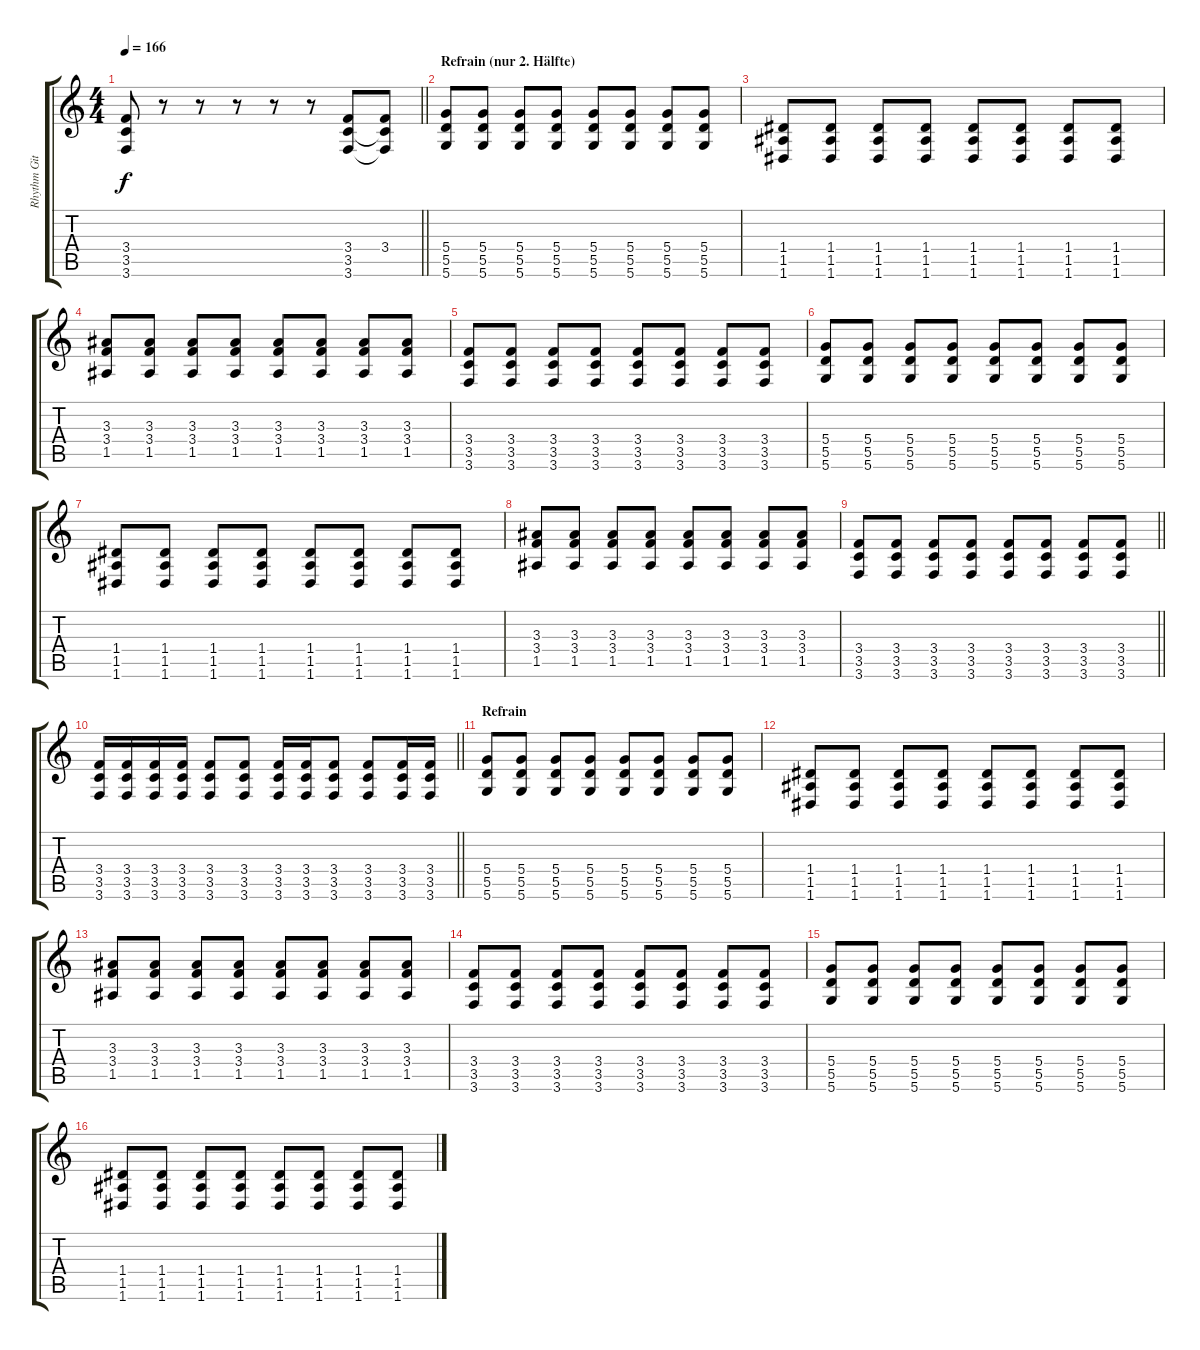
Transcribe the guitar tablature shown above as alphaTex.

\track ("Rhythm Gitarre" "Rhythm Git") {instrument distortionguitar}
\staff {score tabs}
\tuning (E4 B3 G3 D3 A2 D2) {hide}
\ts (4 4)
\tempo 166
\clef g2
\barLineRight lightlight
\ks c
(3.4 3.5 3.6).8{dy f} r.8 r.8 r.8 r.8 r.8 (3.4 3.5 3.6).8 (3.4 3.5{t} 3.6{t}).8 |
\section ("" "Refrain (nur 2. Hälfte)")
(5.4 5.5 5.6).8 (5.4 5.5 5.6).8 (5.4 5.5 5.6).8 (5.4 5.5 5.6).8 (5.4 5.5 5.6).8 (5.4 5.5 5.6).8 (5.4 5.5 5.6).8 (5.4 5.5 5.6).8 |
(1.4 1.5 1.6).8 (1.4 1.5 1.6).8 (1.4 1.5 1.6).8 (1.4 1.5 1.6).8 (1.4 1.5 1.6).8 (1.4 1.5 1.6).8 (1.4 1.5 1.6).8 (1.4 1.5 1.6).8 |
(3.3 3.4 1.5).8 (3.3 3.4 1.5).8 (3.3 3.4 1.5).8 (3.3 3.4 1.5).8 (3.3 3.4 1.5).8 (3.3 3.4 1.5).8 (3.3 3.4 1.5).8 (3.3 3.4 1.5).8 |
(3.4 3.5 3.6).8 (3.4 3.5 3.6).8 (3.4 3.5 3.6).8 (3.4 3.5 3.6).8 (3.4 3.5 3.6).8 (3.4 3.5 3.6).8 (3.4 3.5 3.6).8 (3.4 3.5 3.6).8 |
(5.4 5.5 5.6).8 (5.4 5.5 5.6).8 (5.4 5.5 5.6).8 (5.4 5.5 5.6).8 (5.4 5.5 5.6).8 (5.4 5.5 5.6).8 (5.4 5.5 5.6).8 (5.4 5.5 5.6).8 |
(1.4 1.5 1.6).8 (1.4 1.5 1.6).8 (1.4 1.5 1.6).8 (1.4 1.5 1.6).8 (1.4 1.5 1.6).8 (1.4 1.5 1.6).8 (1.4 1.5 1.6).8 (1.4 1.5 1.6).8 |
(3.3 3.4 1.5).8 (3.3 3.4 1.5).8 (3.3 3.4 1.5).8 (3.3 3.4 1.5).8 (3.3 3.4 1.5).8 (3.3 3.4 1.5).8 (3.3 3.4 1.5).8 (3.3 3.4 1.5).8 |
\barLineRight lightlight
(3.4 3.5 3.6).8 (3.4 3.5 3.6).8 (3.4 3.5 3.6).8 (3.4 3.5 3.6).8 (3.4 3.5 3.6).8 (3.4 3.5 3.6).8 (3.4 3.5 3.6).8 (3.4 3.5 3.6).8 |
\barLineRight lightlight
(3.4 3.5 3.6).16 (3.4 3.5 3.6).16 (3.4 3.5 3.6).16 (3.4 3.5 3.6).16 (3.4 3.5 3.6).8 (3.4 3.5 3.6).8 (3.4 3.5 3.6).16 (3.4 3.5 3.6).16 (3.4 3.5 3.6).8 (3.4 3.5 3.6).8 (3.4 3.5 3.6).16 (3.4 3.5 3.6).16 |
\section ("" "Refrain")
(5.4 5.5 5.6).8 (5.4 5.5 5.6).8 (5.4 5.5 5.6).8 (5.4 5.5 5.6).8 (5.4 5.5 5.6).8 (5.4 5.5 5.6).8 (5.4 5.5 5.6).8 (5.4 5.5 5.6).8 |
(1.4 1.5 1.6).8 (1.4 1.5 1.6).8 (1.4 1.5 1.6).8 (1.4 1.5 1.6).8 (1.4 1.5 1.6).8 (1.4 1.5 1.6).8 (1.4 1.5 1.6).8 (1.4 1.5 1.6).8 |
(3.3 3.4 1.5).8 (3.3 3.4 1.5).8 (3.3 3.4 1.5).8 (3.3 3.4 1.5).8 (3.3 3.4 1.5).8 (3.3 3.4 1.5).8 (3.3 3.4 1.5).8 (3.3 3.4 1.5).8 |
(3.4 3.5 3.6).8 (3.4 3.5 3.6).8 (3.4 3.5 3.6).8 (3.4 3.5 3.6).8 (3.4 3.5 3.6).8 (3.4 3.5 3.6).8 (3.4 3.5 3.6).8 (3.4 3.5 3.6).8 |
(5.4 5.5 5.6).8 (5.4 5.5 5.6).8 (5.4 5.5 5.6).8 (5.4 5.5 5.6).8 (5.4 5.5 5.6).8 (5.4 5.5 5.6).8 (5.4 5.5 5.6).8 (5.4 5.5 5.6).8 |
(1.4 1.5 1.6).8 (1.4 1.5 1.6).8 (1.4 1.5 1.6).8 (1.4 1.5 1.6).8 (1.4 1.5 1.6).8 (1.4 1.5 1.6).8 (1.4 1.5 1.6).8 (1.4 1.5 1.6).8
